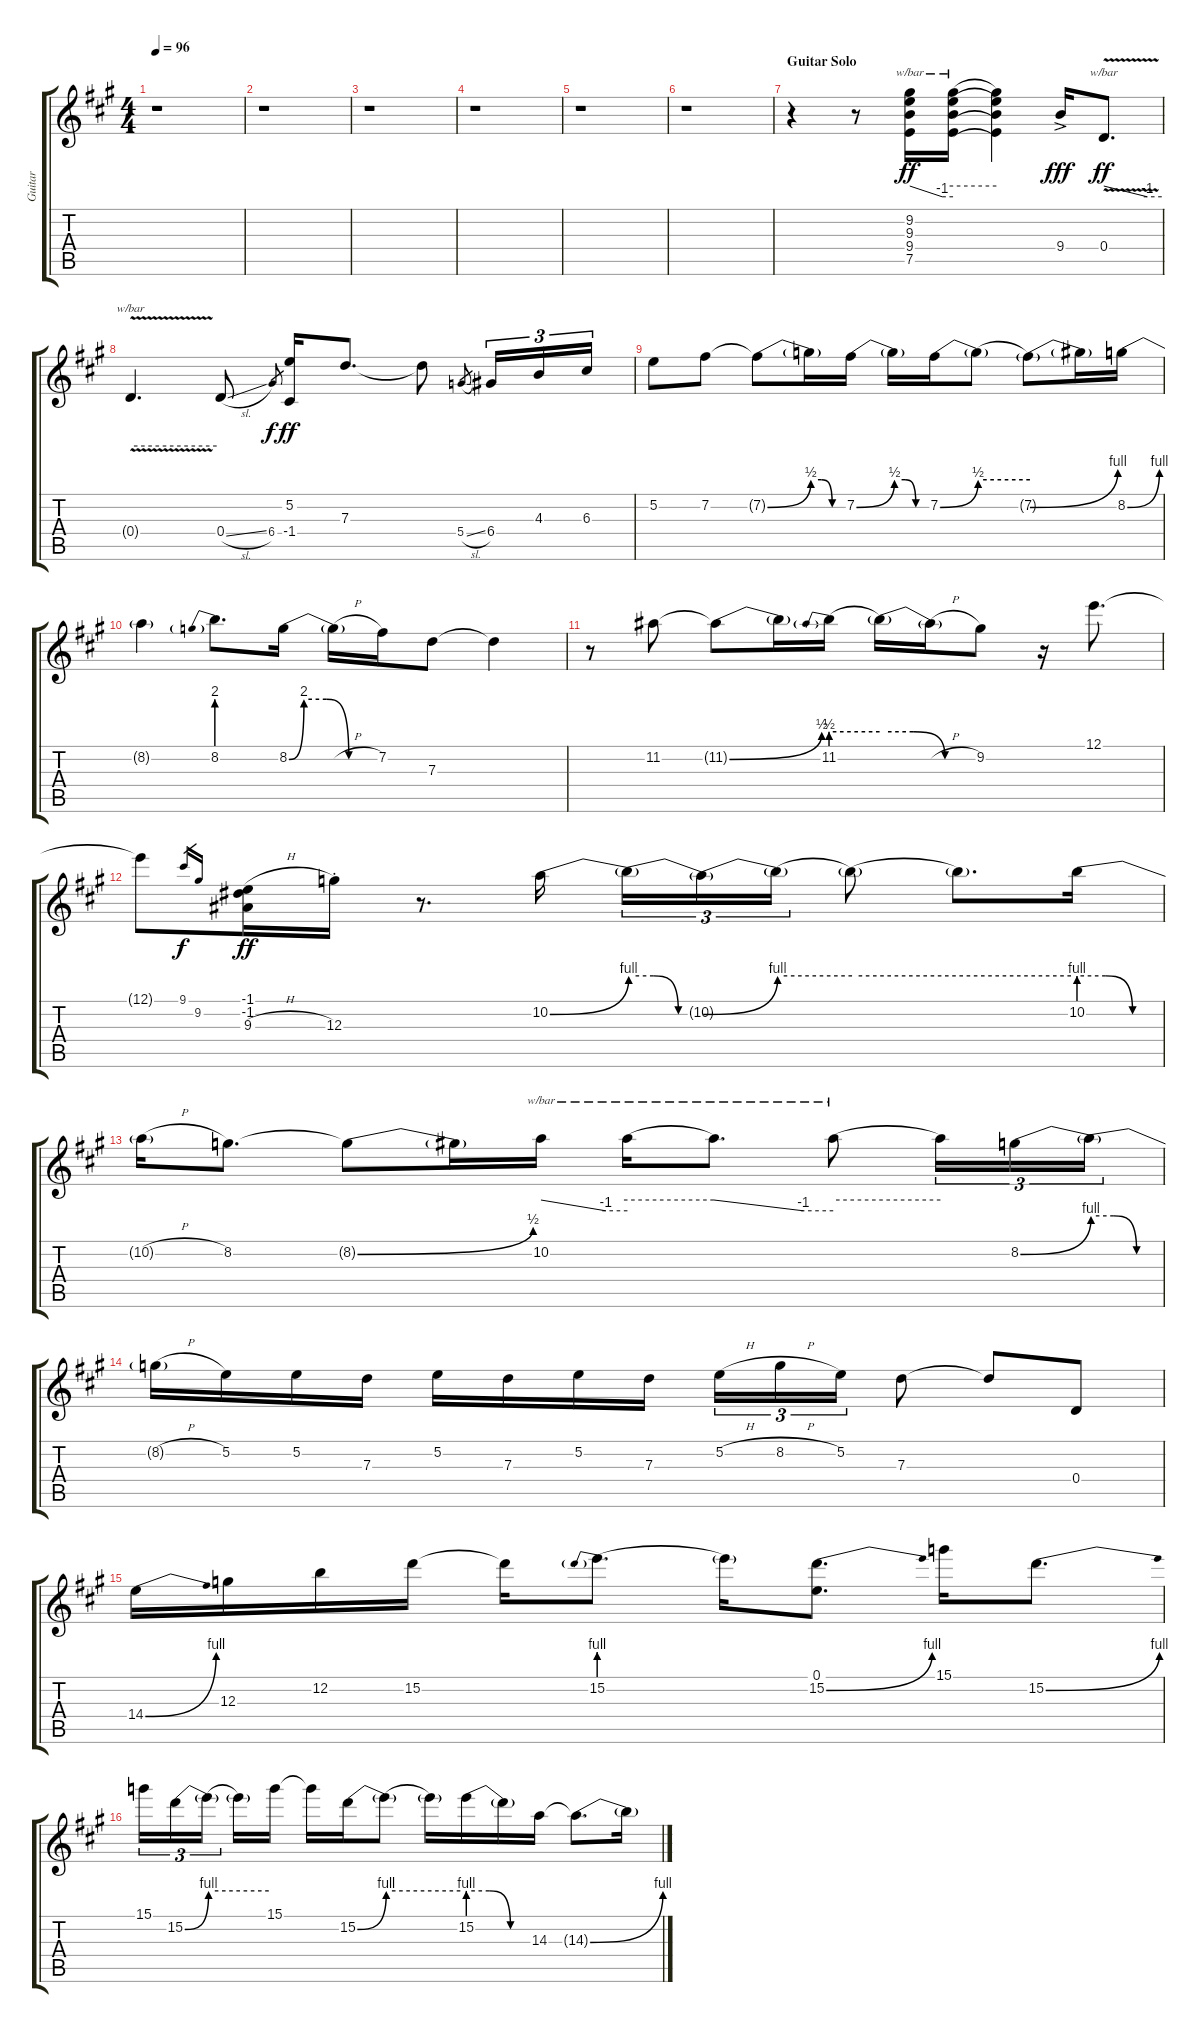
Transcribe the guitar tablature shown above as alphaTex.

\track ("Guitar" "Guitar") {instrument distortionguitar}
\staff {score tabs}
\tuning (E4 B3 G3 D3 A2 E2) {hide}
\ts (4 4)
\tempo 96
\clef g2
\ks a
r.1{dy ff} |
r.1 |
r.1 |
r.1 |
r.1 |
r.1 |
\section ("" "Guitar Solo")
r.4 r.8 (9.2 9.3 9.4 7.5).16{tbe (custom default 0 0 45 -4 60 -4)} (9.2{t} 9.3{t} 9.4{t} 7.5{t}).16{tbe (hold default 0 0 60 0)} (9.2{t} 9.3{t} 9.4{t} 7.5{t}).4 9.4{ac}.16{dy fff} 0.4{v}.8{d tbe (custom default 0 0 45 -4 60 -4) dy ff} |
0.4{v t}.4{d tbe (hold default 0 0 60 0)} 0.4{sl}.8 6.4.8{gr dy f} (5.2 -1.4).16{dy ff} 7.3.8{d} 7.3{t}.8 5.4{sl}.8{gr} 6.4.16{tu (3 2)} 4.3.16{tu (3 2)} 6.3.16{tu (3 2)} |
5.2.8 7.2.8 7.2{be (bend 0 0 60 2) t}.8 7.2{be (custom 0 2 20 2 40 0 60 0) t}.16 7.2{be (bend 0 0 60 2)}.16 7.2{be (custom 0 2 20 2 40 0 60 0) t}.16 7.2{be (bend 0 0 60 2)}.16 7.2{be (hold 0 2 60 2) t}.8 7.2{be (bend 0 0 60 4) t}.8 7.2{t}.16 8.2{be (bend 0 0 60 4)}.16 |
8.2{t}.4 8.2{be (prebend 0 8 60 8)}.8{d} 8.2{be (custom 0 0 10 8 25 8 40 0 60 0)}.16 8.2{h t}.16 7.2.16 7.3.8 7.3{t}.4 |
r.8 11.2.8 11.2{be (bend 0 0 60 2) t}.8 11.2{t}.16 11.2{be (prebend 0 2 60 2)}.16 11.2{be (custom 0 2 20 2 40 0 60 0) t}.16 11.2{h t}.16 9.2.8 r.16 12.1.8{d} |
12.1{t}.8 9.1.16{gr dy f} 9.2.16{gr} (-1.1 -1.2 9.3{h}).16{dy ff} 12.3{st}.16 r.8{d} 10.2{be (bend 0 0 60 4)}.16 10.2{be (custom 0 4 20 4 40 0 60 0) t}.16{tu (3 2)} 10.2{be (bend 0 0 60 4) t}.16{tu (3 2)} 10.2{be (hold 0 4 60 4) t}.16{tu (3 2)} 10.2{be (hold 0 4 60 4) t}.8 10.2{t}.8{d} 10.2{be (custom 0 4 20 4 40 0 60 0)}.16 |
10.2{h t}.16 8.2.8{d} 8.2{be (bend 0 0 60 2) t}.8 8.2{t}.16 10.2.16{tbe (custom default 0 0 45 -4 60 -4)} 10.2{t}.16{tbe (hold default 0 0 60 0)} 10.2{t}.8{d tbe (custom default 0 0 45 -4 60 -4)} 10.2{t}.8{tbe (hold default 0 0 60 0)} 10.2{t}.16{tu (3 2)} 8.2{be (bend 0 0 60 4)}.16{tu (3 2)} 8.2{be (custom 0 4 20 4 40 0 60 0) t}.16{tu (3 2)} |
8.2{h t}.16 5.2.16 5.2.16 7.3.16 5.2.16 7.3.16 5.2.16 7.3.16 5.2{h}.16{tu (3 2)} 8.2{h}.16{tu (3 2)} 5.2.16{tu (3 2)} 7.3.8 7.3{t}.8 0.4.8 |
14.4{be (bend 0 0 60 4)}.16 12.3.16 12.2.16 15.2.16 15.2{t}.16 15.2{be (prebend 0 4 60 4)}.8{d} 15.2{t}.16 (0.1 15.2{be (bend 0 0 60 4)}).8{d} 15.1.16 15.2{be (bend 0 0 60 4)}.8{d} |
15.1.16{tu (3 2)} 15.2{be (bend 0 0 60 4)}.16{tu (3 2)} 15.2{be (hold 0 4 60 4) t}.16{tu (3 2) beam splitsecondary} 15.2{t}.16 15.1.16 15.1{t}.16 15.2{be (bend 0 0 60 4)}.16 15.2{be (hold 0 4 60 4) t}.8 15.2{t}.16 15.2{be (custom 0 4 20 4 40 0 60 0)}.16 15.2{t}.16 14.3.16 14.3{be (bend 0 0 60 4) t}.8{d} 14.3{t}.16
